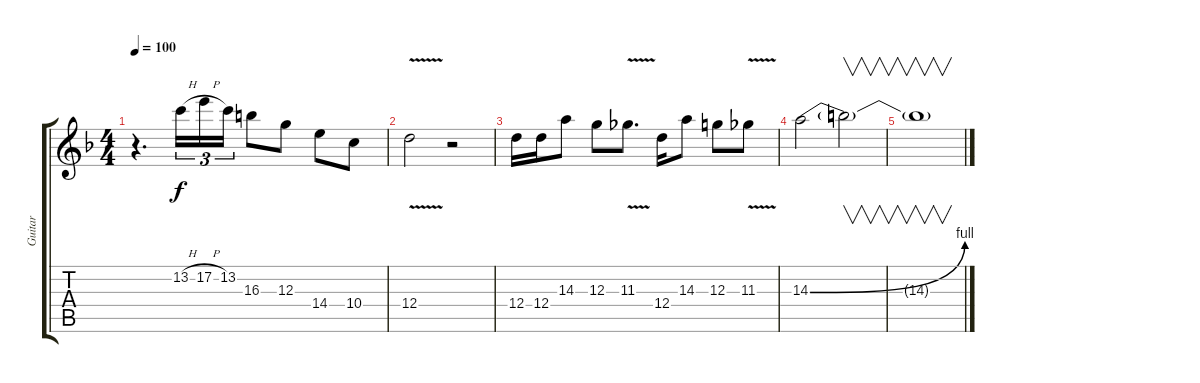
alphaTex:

\track ("Guitar" "Guitar") {instrument distortionguitar}
\staff {score tabs}
\tuning (E4 B3 G3 D3 A2 D2) {hide}
\ts (4 4)
\tempo 100
\clef g2
\ks dminor
r.4{d dy f} 13.2{h}.16{tu (3 2)} 17.2{h}.16{tu (3 2)} 13.2.16{tu (3 2)} 16.3.8 12.3.8 14.4.8 10.4.8 |
12.4{v}.2 r.2 |
12.4.16 12.4.16 14.3.8 12.3.8 11.3{v}.8{d} 12.4.16 14.3.8 12.3.8 11.3{v}.8 |
14.3{be (bend 0 0 60 4)}.2 14.3{t}.2{v} |
14.3{t}.1{v}
